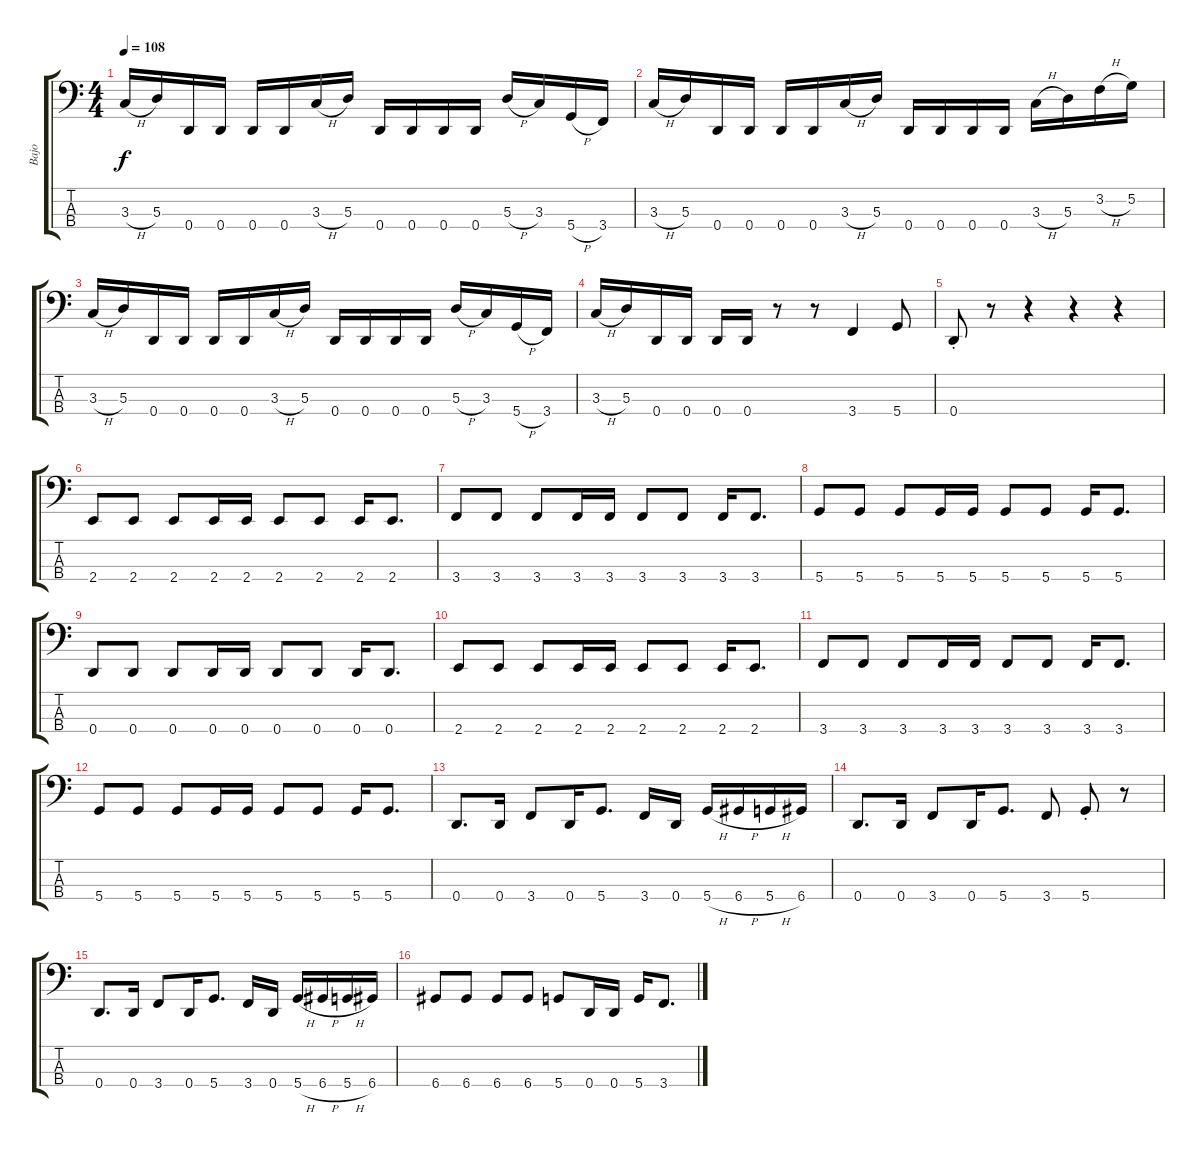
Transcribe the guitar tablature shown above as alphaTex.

\track ("Bajo" "Bajo") {instrument electricbassfinger}
\staff {score tabs}
\tuning (G2 D2 A1 D1) {hide}
\ts (4 4)
\tempo 108
\clef f4
\ks c
3.3{h}.16{dy f} 5.3.16 0.4.16 0.4.16 0.4.16 0.4.16 3.3{h}.16 5.3.16 0.4.16 0.4.16 0.4.16 0.4.16 5.3{h}.16 3.3.16 5.4{h}.16 3.4.16 |
3.3{h}.16 5.3.16 0.4.16 0.4.16 0.4.16 0.4.16 3.3{h}.16 5.3.16 0.4.16 0.4.16 0.4.16 0.4.16 3.3{h}.16 5.3.16 3.2{h}.16 5.2.16 |
3.3{h}.16 5.3.16 0.4.16 0.4.16 0.4.16 0.4.16 3.3{h}.16 5.3.16 0.4.16 0.4.16 0.4.16 0.4.16 5.3{h}.16 3.3.16 5.4{h}.16 3.4.16 |
3.3{h}.16 5.3.16 0.4.16 0.4.16 0.4.16 0.4.16 r.8 r.8 3.4.4 5.4.8 |
0.4{st}.8 r.8 r.4 r.4 r.4 |
2.4.8 2.4.8 2.4.8 2.4.16 2.4.16 2.4.8 2.4.8 2.4.16 2.4.8{d} |
3.4.8 3.4.8 3.4.8 3.4.16 3.4.16 3.4.8 3.4.8 3.4.16 3.4.8{d} |
5.4.8 5.4.8 5.4.8 5.4.16 5.4.16 5.4.8 5.4.8 5.4.16 5.4.8{d} |
0.4.8 0.4.8 0.4.8 0.4.16 0.4.16 0.4.8 0.4.8 0.4.16 0.4.8{d} |
2.4.8 2.4.8 2.4.8 2.4.16 2.4.16 2.4.8 2.4.8 2.4.16 2.4.8{d} |
3.4.8 3.4.8 3.4.8 3.4.16 3.4.16 3.4.8 3.4.8 3.4.16 3.4.8{d} |
5.4.8 5.4.8 5.4.8 5.4.16 5.4.16 5.4.8 5.4.8 5.4.16 5.4.8{d} |
0.4.8{d} 0.4.16 3.4.8 0.4.16 5.4.8{d} 3.4.16 0.4.16 5.4{h}.16 6.4{h}.16 5.4{h}.16 6.4.16 |
0.4.8{d} 0.4.16 3.4.8 0.4.16 5.4.8{d} 3.4.8 5.4{st}.8 r.8 |
0.4.8{d} 0.4.16 3.4.8 0.4.16 5.4.8{d} 3.4.16 0.4.16 5.4{h}.16 6.4{h}.16 5.4{h}.16 6.4.16 |
6.4.8 6.4.8 6.4.8 6.4.8 5.4.8 0.4.16 0.4.16 5.4.16 3.4.8{d}
